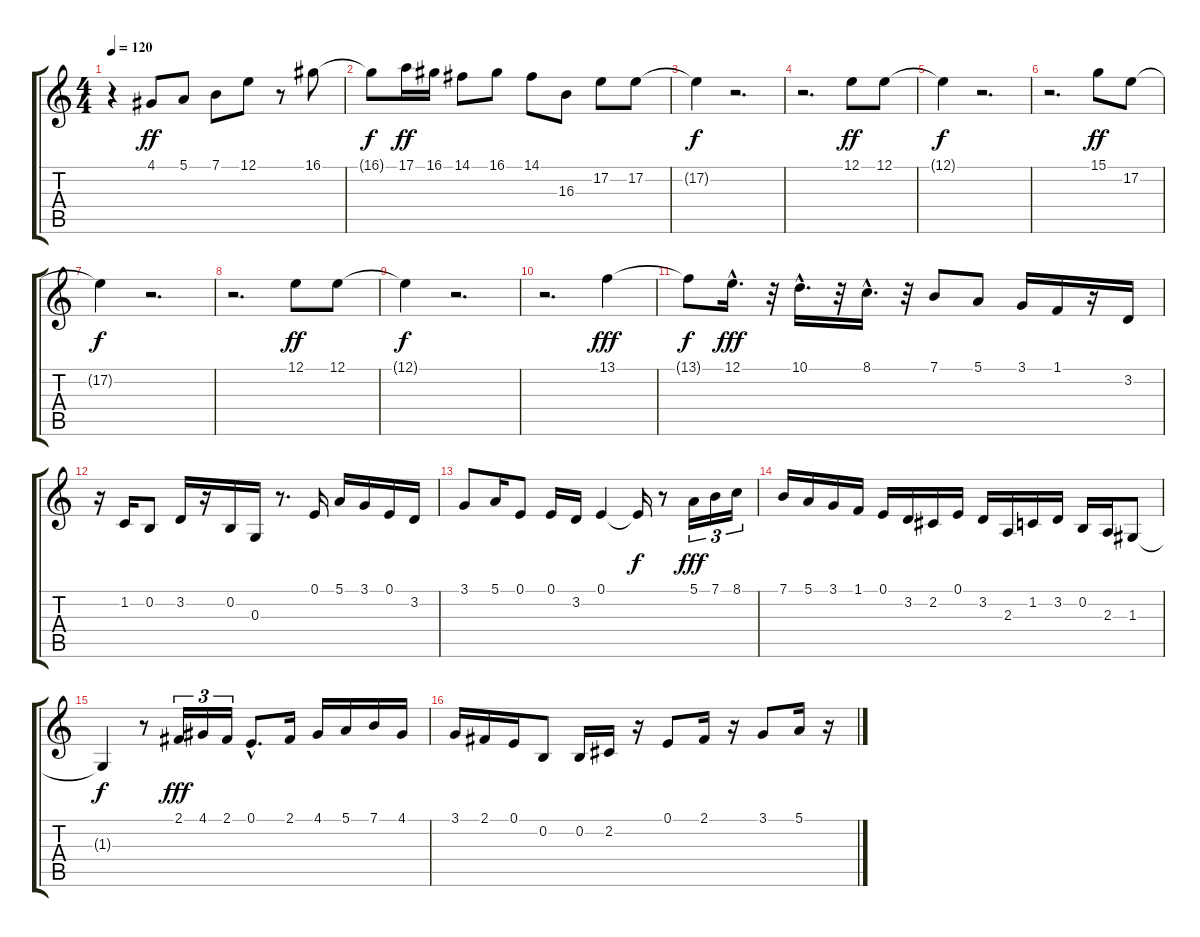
\track "" {instrument altosax}
\staff {score tabs}
\tuning (E4 B3 G3 D3 A2 E2) {hide}
\ts (4 4)
\tempo 120
\clef g2
\ks c
r.4{dy f} 4.1.8{dy ff} 5.1.8 7.1.8 12.1.8 r.8 16.1.8 |
16.1{t}.8{dy f} 17.1.16{dy ff} 16.1.16 14.1.8 16.1.8 14.1.8 16.3.8 17.2.8 17.2.8 |
17.2{t}.4{dy f} r.2{d} |
r.2{d} 12.1.8{dy ff} 12.1.8 |
12.1{t}.4{dy f} r.2{d} |
r.2{d} 15.1.8{dy ff} 17.2.8 |
17.2{t}.4{dy f} r.2{d} |
r.2{d} 12.1.8{dy ff} 12.1.8 |
12.1{t}.4{dy f} r.2{d} |
r.2{d} 13.1.4{dy fff} |
13.1{t}.8{dy f} 12.1{hac}.16{d dy fff} r.32 10.1{hac}.16{d} r.32 8.1{hac}.16{d} r.32 7.1.8 5.1.8 3.1.16 1.1.16 r.16 3.2.16 |
r.16 1.2.16 0.2.8 3.2.16 r.16 0.2.16 0.3.16 r.8{d} 0.1.16 5.1.16 3.1.16 0.1.16 3.2.16 |
3.1.8 5.1.16 0.1.8 0.1.16 3.2.16 0.1.4 0.1{t}.16{dy f} r.8 5.1.16{tu (3 2) dy fff} 7.1.16{tu (3 2)} 8.1.16{tu (3 2)} |
7.1.16 5.1.16 3.1.16 1.1.16 0.1.16 3.2.16 2.2.16 0.1.16 3.2.16 2.3.16 1.2.16 3.2.16 0.2.16 2.3.16 1.3.8 |
1.3{t}.4{dy f} r.8 2.1.16{tu (3 2) dy fff} 4.1.16{tu (3 2)} 2.1.16{tu (3 2)} 0.1{hac}.8{d} 2.1.16 4.1.16 5.1.16 7.1.16 4.1.16 |
3.1.16 2.1.16 0.1.16 0.2.8 0.2.16 2.2.16 r.16 0.1.8 2.1.16 r.16 3.1.8 5.1.16 r.16
